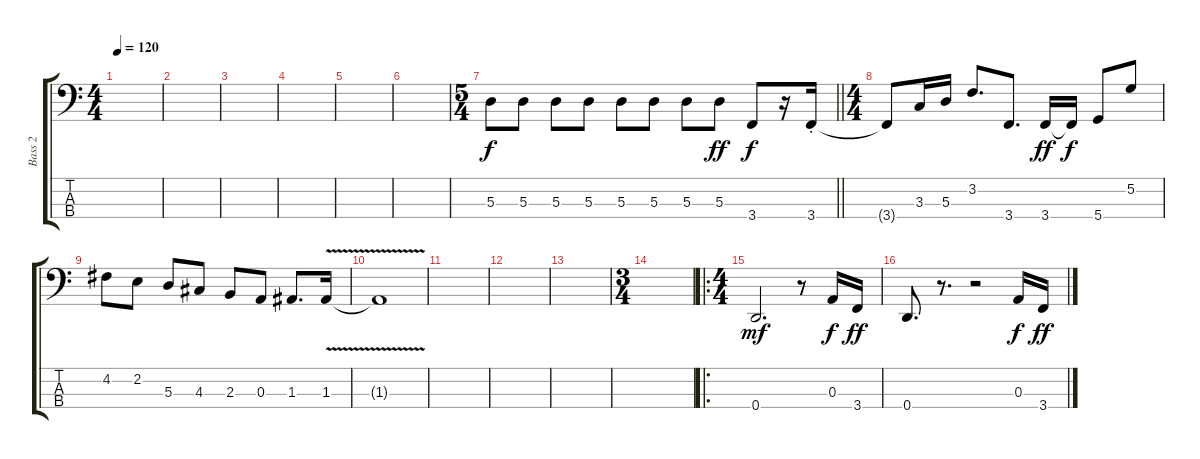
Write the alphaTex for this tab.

\track ("Bass 2" "Bass 2") {instrument slapbass2}
\staff {score tabs}
\tuning (G2 D2 A1 D1) {hide}
\ts (4 4)
\tempo 120
\clef f4
\ks c
|
|
|
|
|
|
\ts (5 4)
\barLineRight lightlight
5.3.8 5.3.8 5.3.8 5.3.8 5.3.8 5.3.8 5.3.8 5.3.8{dy ff} 3.4.8{dy f} r.16 3.4{st}.16 |
\ts (4 4)
\section ("" "")
3.4{t}.8 3.3.16 5.3.16 3.2.8{d} 3.4.8{d} 3.4.16{dy ff} 3.4{t}.16{dy f} 5.4.8 5.2.8 |
4.2.8 2.2.8 5.3.8 4.3.8 2.3.8 0.3.8 1.3.8{d} 1.3{v}.16 |
1.3{t}.1 |
|
|
|
\ts (3 4)
|
\ro
\ts (4 4)
0.4.2{d dy mf} r.8 0.3.16{dy f} 3.4.16{dy ff} |
0.4.8{d} r.8{d} r.2 0.3.16{dy f} 3.4.16{dy ff}
